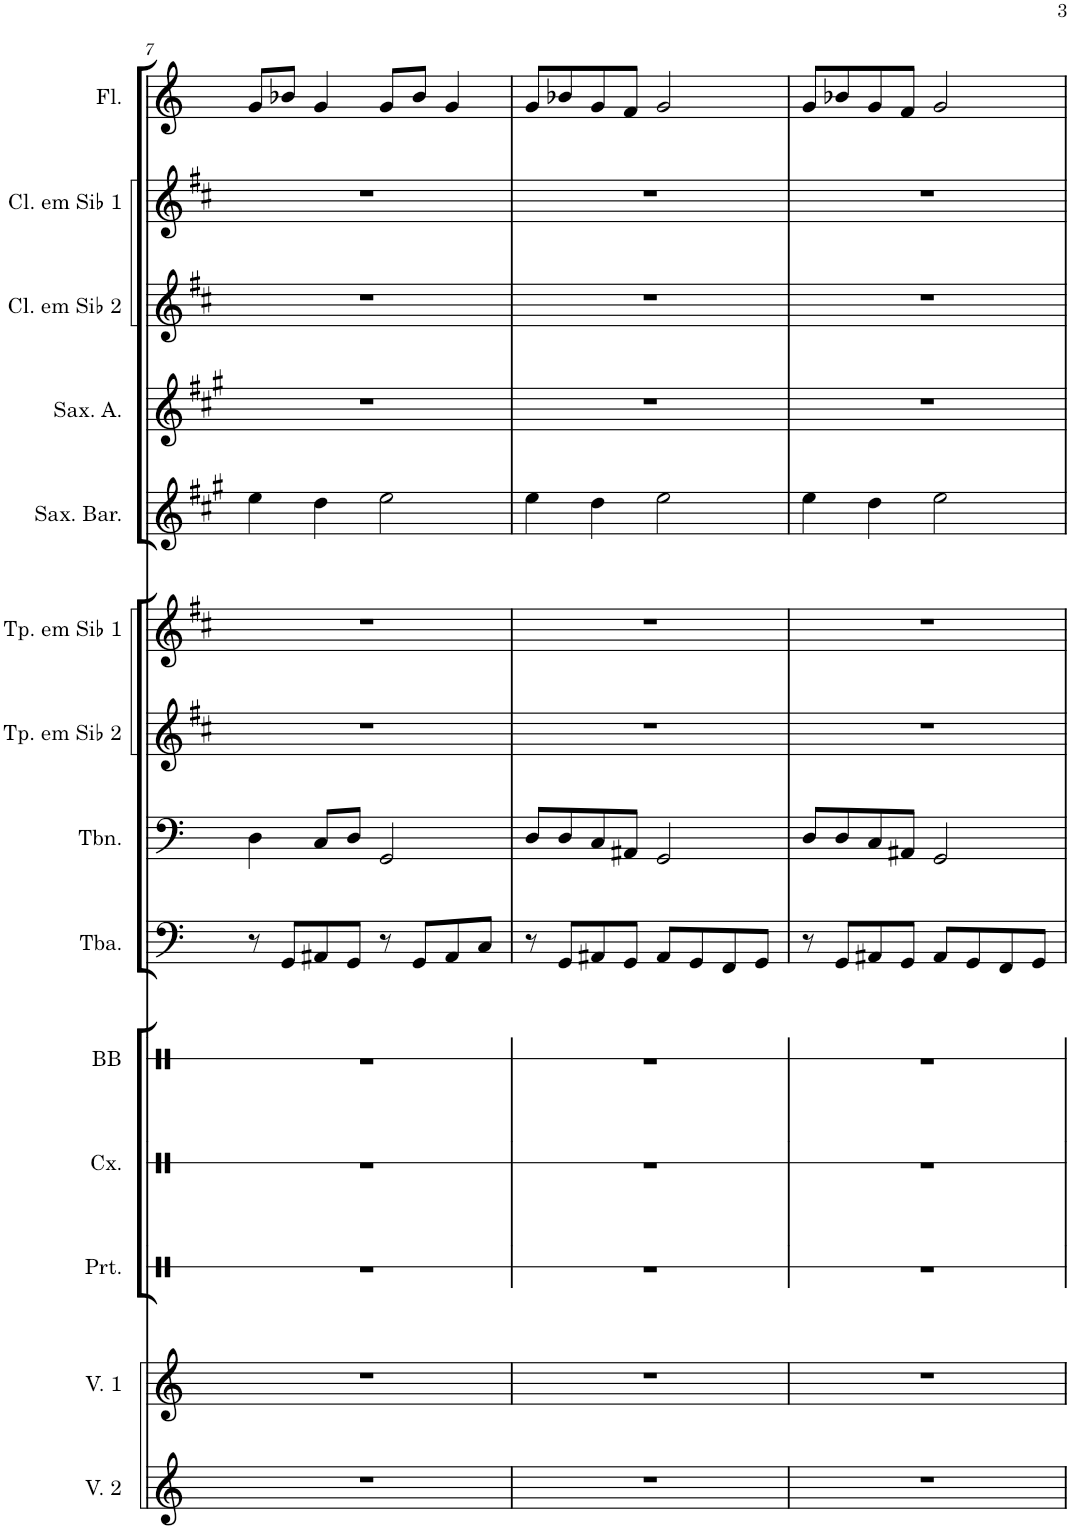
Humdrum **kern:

**kern	**kern	**kern	**kern	**kern	**kern	**kern	**kern	**kern	**kern	**kern	**kern	**kern	**kern
*part14	*part13	*part12	*part11	*part10	*part9	*part8	*part7	*part6	*part5	*part4	*part3	*part2	*part1
*staff14	*staff13	*staff12	*staff11	*staff10	*staff9	*staff8	*staff7	*staff6	*staff5	*staff4	*staff3	*staff2	*staff1
*I"Voz 2	*I"Voz 1	*I"Pratos	*I"Tarola	*I"Bombo	*I"Tuba	*I"Trombone	*I"Trompete em Sib 2	*I"Trompete em Sib 1	*I"Saxofone Barítono	*I"Saxofone Alto	*I"Clarinete em Sib 2	*I"Clarinete em Sib 1	*I"Flauta Transversal
*I'V. 2	*I'V. 1	*I'Prt.	*	*I'BB	*I'Tba.	*I'Tbn.	*I'Tp. em Sib 2	*I'Tp. em Sib 1	*I'Sax. Bar.	*I'Sax. A.	*I'Cl. em Sib 2	*I'Cl. em Sib 1	*I'Fl.
!!LO:PB:g=z
*clefG2	*clefG2	*clefX	*clefX	*clefX	*clefF4	*clefF4	*clefG2	*clefG2	*clefG2	*clefG2	*clefG2	*clefG2	*clefG2
*	*	*	*	*	*	*	*Trd1c2	*Trd1c2	*Trd12c21	*Trd5c9	*Trd1c2	*Trd1c2	*
*k[]	*k[]	*k[]	*k[]	*k[]	*k[]	*k[]	*k[f#c#]	*k[f#c#]	*k[f#c#g#]	*k[f#c#g#]	*k[f#c#]	*k[f#c#]	*k[]
*M4/4	*M4/4	*M4/4	*M4/4	*M4/4	*M4/4	*M4/4	*M4/4	*M4/4	*M4/4	*M4/4	*M4/4	*M4/4	*M4/4
=7	=7	=7	=7	=7	=7	=7	=7	=7	=7	=7	=7	=7	=7
1r	1r	1r	1r	1r	8r	4D\	1r	1r	4ee\	1r	1r	1r	8g/L
.	.	.	.	.	8GG/L	.	.	.	.	.	.	.	8b-X/J
.	.	.	.	.	8AA#X/	8C/L	.	.	4dd\	.	.	.	4g/
.	.	.	.	.	8GG/J	8D/J	.	.	.	.	.	.	.
.	.	.	.	.	8r	2GG/	.	.	2ee\	.	.	.	8g/L
.	.	.	.	.	8GG/L	.	.	.	.	.	.	.	8b-/J
.	.	.	.	.	8AA#/	.	.	.	.	.	.	.	4g/
.	.	.	.	.	8C/J	.	.	.	.	.	.	.	.
=8	=8	=8	=8	=8	=8	=8	=8	=8	=8	=8	=8	=8	=8
1r	1r	1r	1r	1r	8r	8D/L	1r	1r	4ee\	1r	1r	1r	8g/L
.	.	.	.	.	8GG/L	8D/	.	.	.	.	.	.	8b-X/
.	.	.	.	.	8AA#X/	8C/	.	.	4dd\	.	.	.	8g/
.	.	.	.	.	8GG/J	8AA#X/J	.	.	.	.	.	.	8f/J
.	.	.	.	.	8AA#/L	2GG/	.	.	2ee\	.	.	.	2g/
.	.	.	.	.	8GG/	.	.	.	.	.	.	.	.
.	.	.	.	.	8FF/	.	.	.	.	.	.	.	.
.	.	.	.	.	8GG/J	.	.	.	.	.	.	.	.
=9	=9	=9	=9	=9	=9	=9	=9	=9	=9	=9	=9	=9	=9
1r	1r	1r	1r	1r	8r	8D/L	1r	1r	4ee\	1r	1r	1r	8g/L
.	.	.	.	.	8GG/L	8D/	.	.	.	.	.	.	8b-X/
.	.	.	.	.	8AA#X/	8C/	.	.	4dd\	.	.	.	8g/
.	.	.	.	.	8GG/J	8AA#X/J	.	.	.	.	.	.	8f/J
.	.	.	.	.	8AA#/L	2GG/	.	.	2ee\	.	.	.	2g/
.	.	.	.	.	8GG/	.	.	.	.	.	.	.	.
.	.	.	.	.	8FF/	.	.	.	.	.	.	.	.
.	.	.	.	.	8GG/J	.	.	.	.	.	.	.	.
=	=	=	=	=	=	=	=	=	=	=	=	=	=
*-	*-	*-	*-	*-	*-	*-	*-	*-	*-	*-	*-	*-	*-
